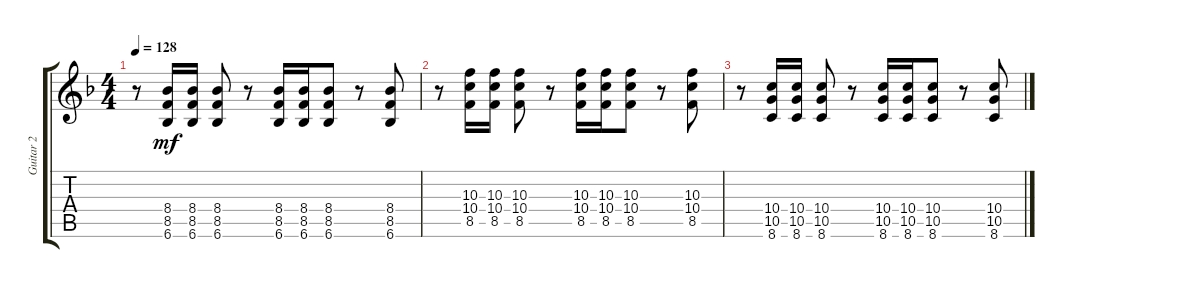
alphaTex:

\track ("Guitar 2" "Guitar 2") {instrument electricguitarclean}
\staff {score tabs}
\tuning (E4 B3 G3 D3 A2 E2) {hide}
\ts (4 4)
\tempo 128
\clef g2
\ks f
r.8{dy mf} (8.4 8.5 6.6).16 (8.4 8.5 6.6).16 (8.4 8.5 6.6).8 r.8 (8.4 8.5 6.6).16 (8.4 8.5 6.6).16 (8.4 8.5 6.6).8 r.8 (8.4 8.5 6.6).8 |
r.8 (10.3 10.4 8.5).16 (10.3 10.4 8.5).16 (10.3 10.4 8.5).8 r.8 (10.3 10.4 8.5).16 (10.3 10.4 8.5).16 (10.3 10.4 8.5).8 r.8 (10.3 10.4 8.5).8 |
r.8 (10.4 10.5 8.6).16 (10.4 10.5 8.6).16 (10.4 10.5 8.6).8 r.8 (10.4 10.5 8.6).16 (10.4 10.5 8.6).16 (10.4 10.5 8.6).8 r.8 (10.4 10.5 8.6).8
